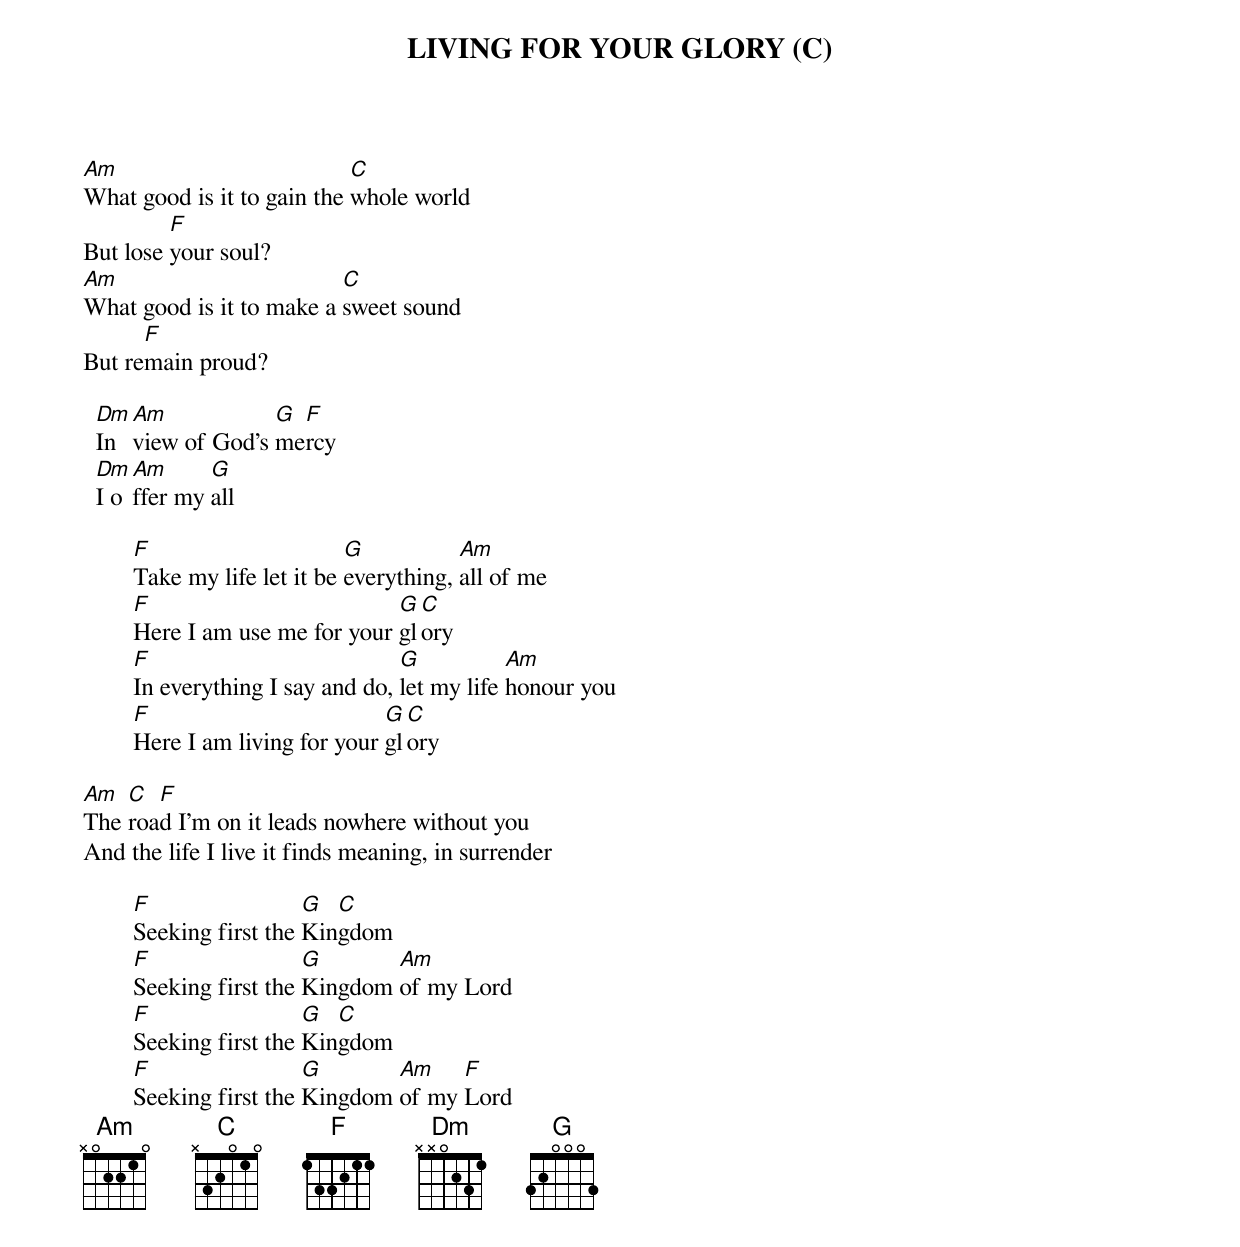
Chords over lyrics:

LIVING FOR YOUR GLORY (C)

Am                          C
What good is it to gain the whole world
         F
But lose your soul?
Am                        C
What good is it to make a sweet sound
      F
But remain proud?

  Dm Am            G F
  In view of God’s mercy
  Dm Am      G
  I offer my all

	F                      G           Am
	Take my life let it be everything, all of me
	F                         G C
	Here I am use me for your glory
	F                           G           Am
	In everything I say and do, let my life honour you
	F                         G C
	Here I am living for your glory

Am  C  F
The road I’m on it leads nowhere without you
And the life I live it finds meaning, in surrender

	F                 G  C
	Seeking first the Kingdom
	F                 G       Am
	Seeking first the Kingdom of my Lord
	F                 G  C
	Seeking first the Kingdom
	F                 G       Am    F
	Seeking first the Kingdom of my Lord
